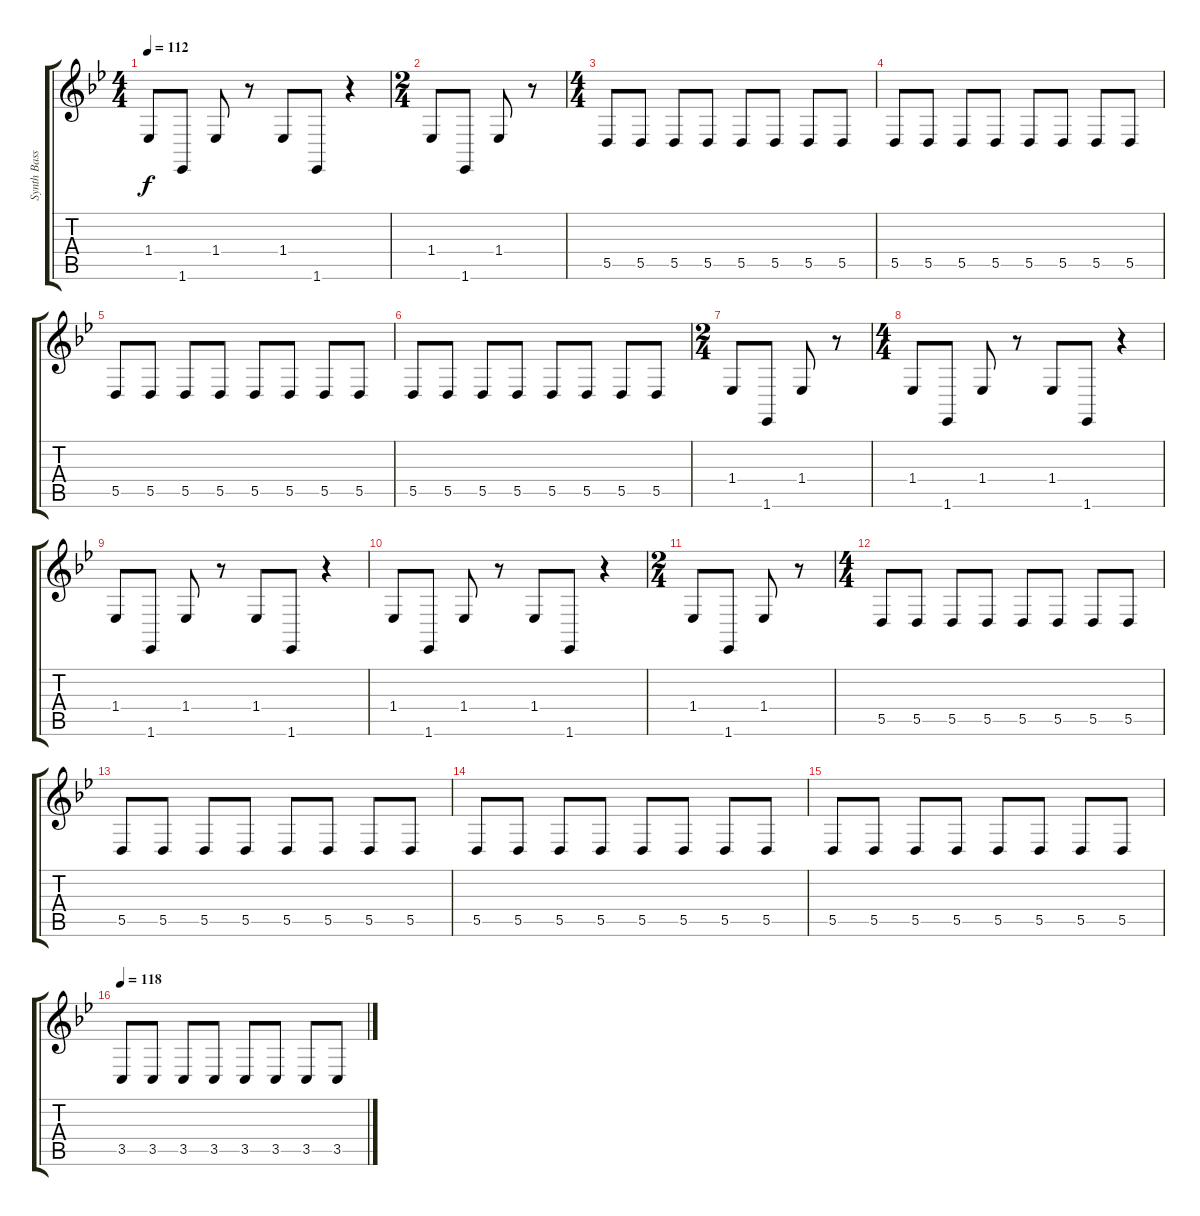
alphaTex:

\track ("Synth Bass (Hogson)" "Synth Bass") {instrument lead8bassandlead}
\staff {score tabs}
\tuning (E4 B3 G3 D3 A2 D2) {hide}
\ts (4 4)
\tempo 112
\clef g2
\ks bb
1.4.8{dy f} 1.6.8 1.4.8 r.8 1.4.8 1.6.8 r.4 |
\ts (2 4)
1.4.8 1.6.8 1.4.8 r.8 |
\ts (4 4)
5.5.8 5.5.8 5.5.8 5.5.8 5.5.8 5.5.8 5.5.8 5.5.8 |
5.5.8 5.5.8 5.5.8 5.5.8 5.5.8 5.5.8 5.5.8 5.5.8 |
5.5.8 5.5.8 5.5.8 5.5.8 5.5.8 5.5.8 5.5.8 5.5.8 |
5.5.8 5.5.8 5.5.8 5.5.8 5.5.8 5.5.8 5.5.8 5.5.8 |
\ts (2 4)
1.4.8 1.6.8 1.4.8 r.8 |
\ts (4 4)
1.4.8 1.6.8 1.4.8 r.8 1.4.8 1.6.8 r.4 |
1.4.8 1.6.8 1.4.8 r.8 1.4.8 1.6.8 r.4 |
1.4.8 1.6.8 1.4.8 r.8 1.4.8 1.6.8 r.4 |
\ts (2 4)
1.4.8 1.6.8 1.4.8 r.8 |
\ts (4 4)
5.5.8 5.5.8 5.5.8 5.5.8 5.5.8 5.5.8 5.5.8 5.5.8 |
5.5.8 5.5.8 5.5.8 5.5.8 5.5.8 5.5.8 5.5.8 5.5.8 |
5.5.8 5.5.8 5.5.8 5.5.8 5.5.8 5.5.8 5.5.8 5.5.8 |
5.5.8 5.5.8 5.5.8 5.5.8 5.5.8 5.5.8 5.5.8 5.5.8 |
\tempo 118
3.5.8 3.5.8 3.5.8 3.5.8 3.5.8 3.5.8 3.5.8 3.5.8
